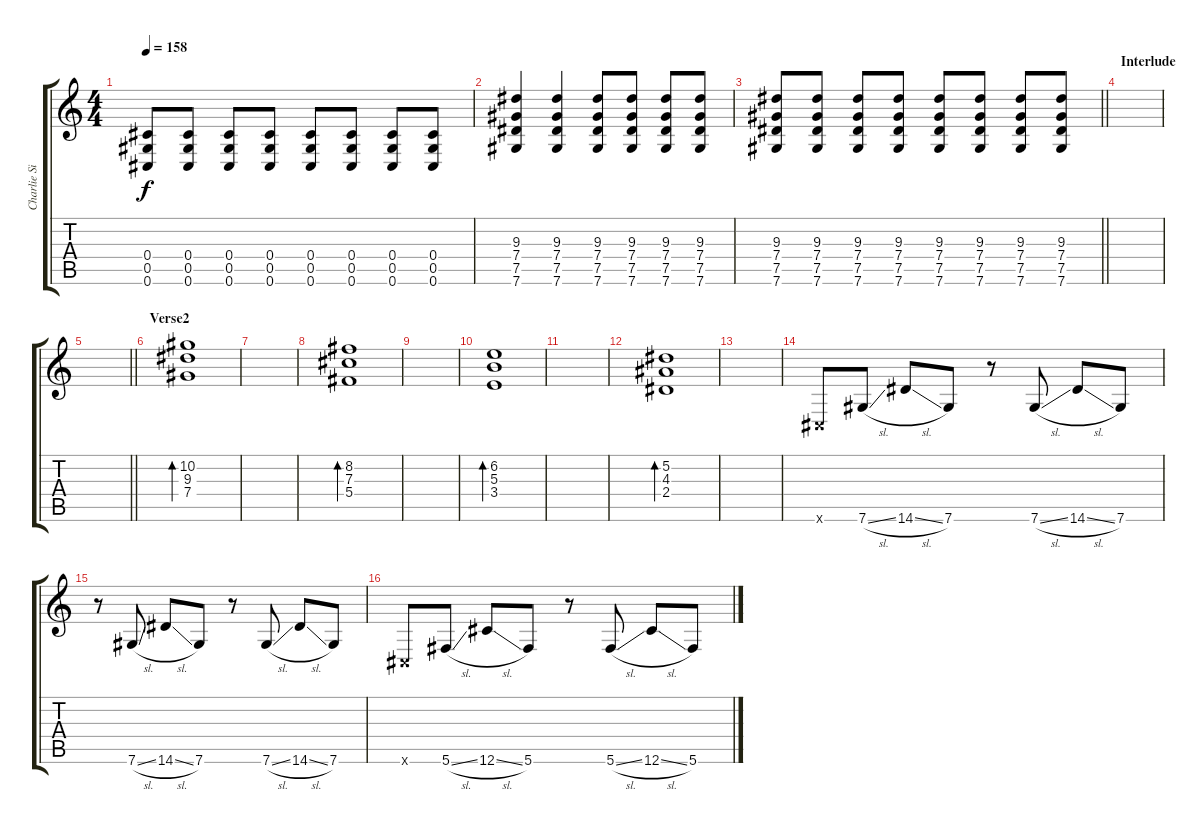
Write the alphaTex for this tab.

\track ("Charlie Simpson" "Charlie Si") {instrument electricguitarjazz}
\staff {score tabs}
\tuning (Eb4 Bb3 Gb3 Db3 Ab2 Db2) {hide}
\ts (4 4)
\tempo 158
\clef g2
\ks c
(0.4 0.5 0.6).8{dy f} (0.4 0.5 0.6).8 (0.4 0.5 0.6).8 (0.4 0.5 0.6).8 (0.4 0.5 0.6).8 (0.4 0.5 0.6).8 (0.4 0.5 0.6).8 (0.4 0.5 0.6).8 |
(9.3 7.4 7.5 7.6).4 (9.3 7.4 7.5 7.6).4 (9.3 7.4 7.5 7.6).8 (9.3 7.4 7.5 7.6).8 (9.3 7.4 7.5 7.6).8 (9.3 7.4 7.5 7.6).8 |
\barLineRight lightlight
(9.3 7.4 7.5 7.6).8 (9.3 7.4 7.5 7.6).8 (9.3 7.4 7.5 7.6).8 (9.3 7.4 7.5 7.6).8 (9.3 7.4 7.5 7.6).8 (9.3 7.4 7.5 7.6).8 (9.3 7.4 7.5 7.6).8 (9.3 7.4 7.5 7.6).8 |
\section ("" "Interlude")
|
\barLineRight lightlight
|
\section ("" "Verse2")
(10.2 9.3 7.4).1{bd 480 instrument electricguitarjazz} |
|
(8.2 7.3 5.4).1{bd 480} |
|
(6.2 5.3 3.4).1{bd 480} |
|
(5.2 4.3 2.4).1{bd 480} |
|
0.6{x}.8{instrument distortionguitar} 7.6{sl}.8 14.6{sl}.8 7.6.8 r.8 7.6{sl}.8 14.6{sl}.8 7.6.8 |
r.8 7.6{sl}.8 14.6{sl}.8 7.6.8 r.8 7.6{sl}.8 14.6{sl}.8 7.6.8 |
0.6{x}.8 5.6{sl}.8 12.6{sl}.8 5.6.8 r.8 5.6{sl}.8 12.6{sl}.8 5.6.8
